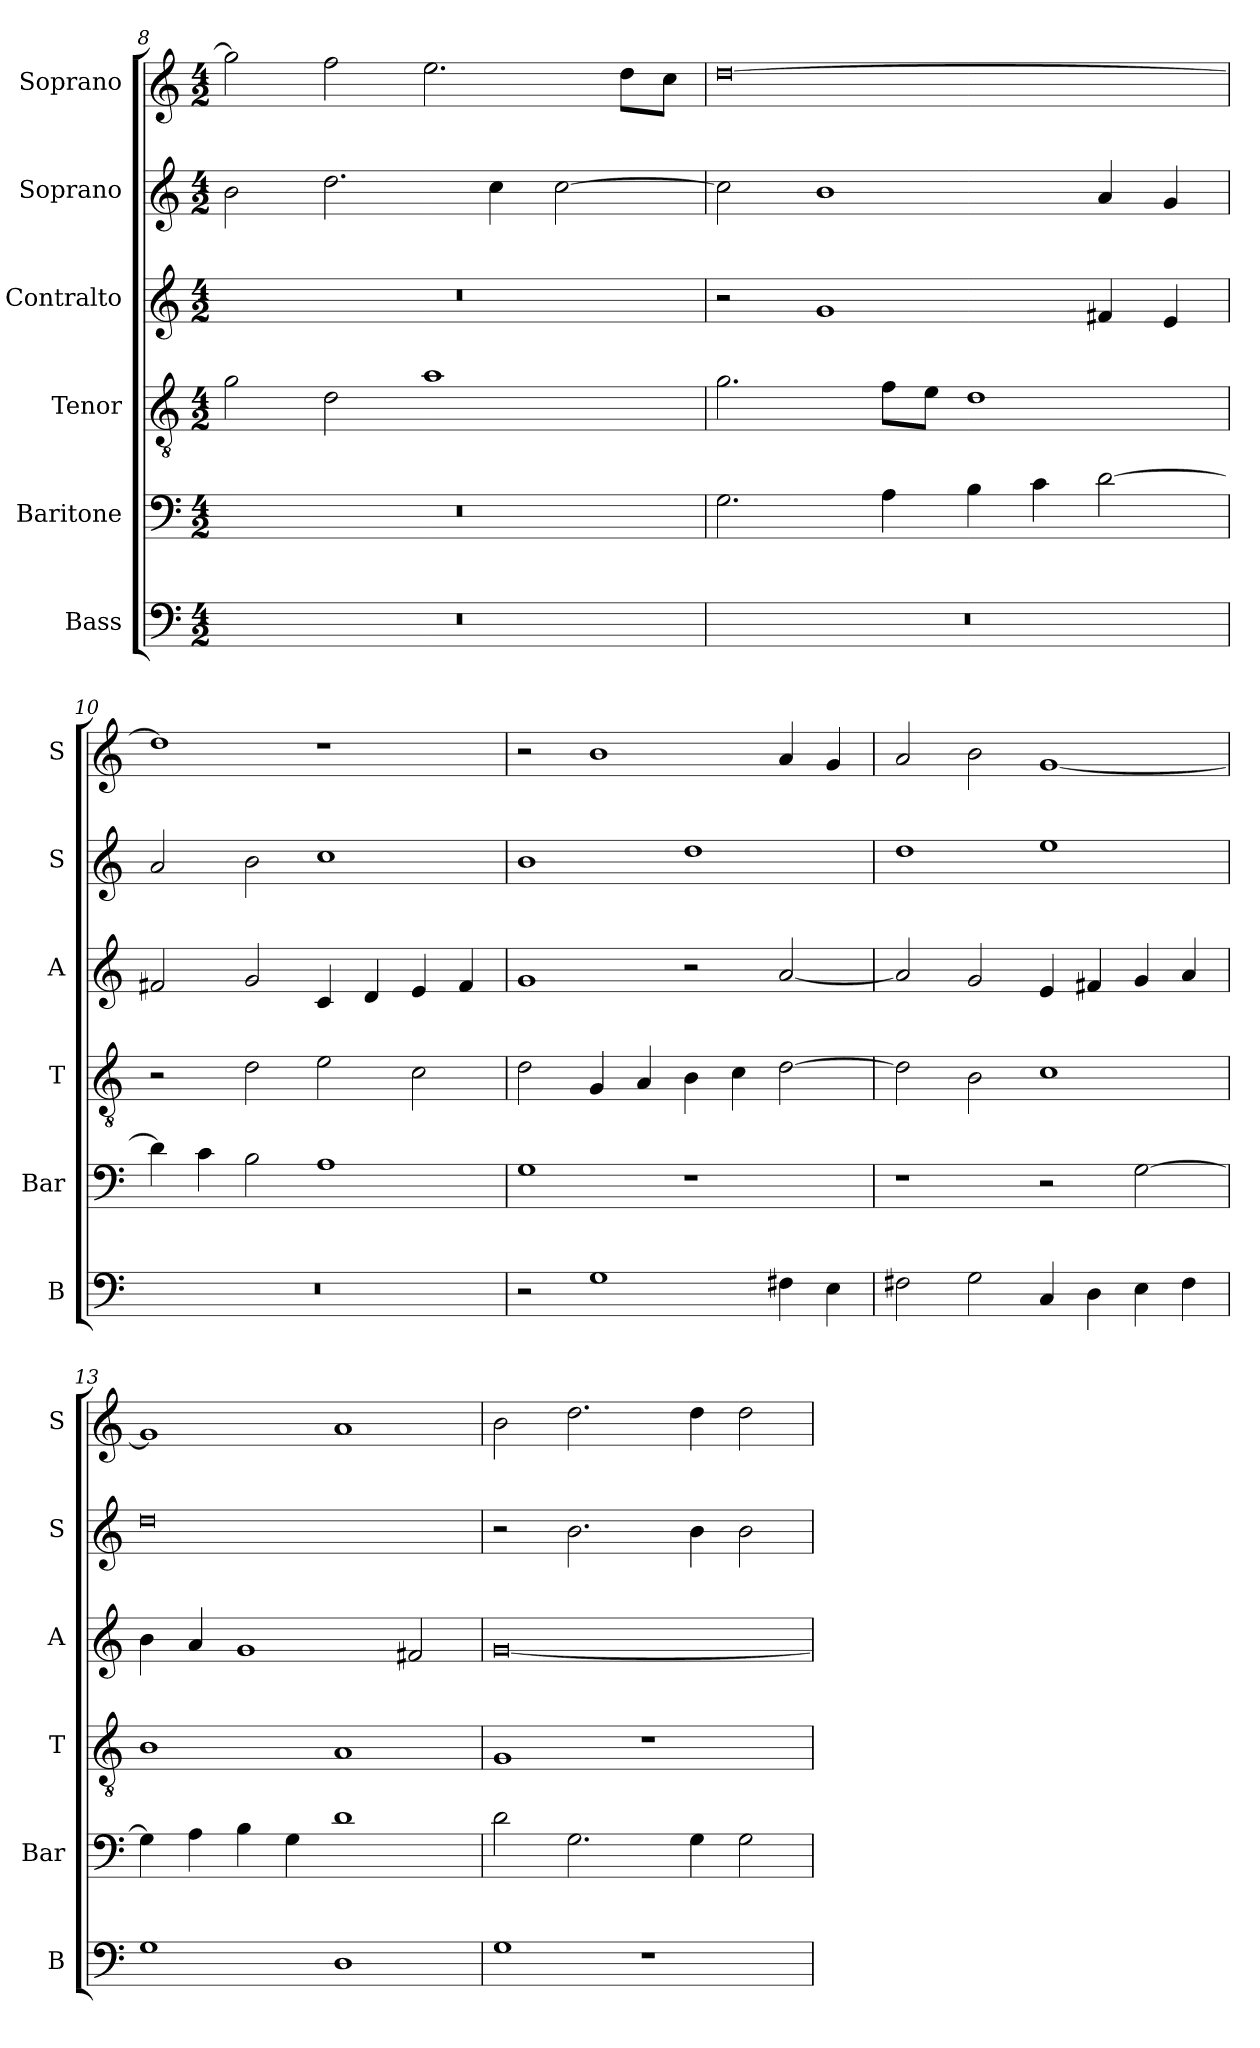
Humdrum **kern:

**kern	**kern	**kern	**kern	**kern	**kern
*part6	*part5	*part4	*part3	*part2	*part1
*staff6	*staff5	*staff4	*staff3	*staff2	*staff1
*I"Bass	*I"Baritone	*I"Tenor	*I"Contralto	*I"Soprano	*I"Soprano
*I'B	*I'Bar	*I'T	*I'A	*I'S	*I'S
*clefF4	*clefF4	*clefGv2	*clefG2	*clefG2	*clefG2
*k[]	*k[]	*k[]	*k[]	*k[]	*k[]
*G:mix	*G:mix	*G:mix	*G:mix	*G:mix	*G:mix
*M4/2	*M4/2	*M4/2	*M4/2	*M4/2	*M4/2
=8	=8	=8	=8	=8	=8
0r	0r	2g	0r	2b	2gg]
.	.	2d	.	2.dd	2ff
.	.	1a	.	.	2.ee
.	.	.	.	4cc	.
.	.	.	.	[2cc	.
.	.	.	.	.	8dd\L
.	.	.	.	.	8cc\J
=9	=9	=9	=9	=9	=9
0r	2.G	2.g	2r	2cc]	[0dd
.	.	.	1g	1b	.
.	4A	8f\L	.	.	.
.	.	8e\J	.	.	.
.	4B	1d	.	.	.
.	4c	.	.	.	.
.	[2d	.	4f#X	4a	.
.	.	.	4e	4g	.
=10	=10	=10	=10	=10	=10
0r	4d]	2r	2f#X	2a	1dd]
.	4c	.	.	.	.
.	2B	2d	2g	2b	.
.	1A	2e	4c	1cc	1r
.	.	.	4d	.	.
.	.	2c	4e	.	.
.	.	.	4f#	.	.
=11	=11	=11	=11	=11	=11
2r	1G	2d	1g	1b	2r
1G	.	4G	.	.	1b
.	.	4A	.	.	.
.	1r	4B	2r	1dd	.
.	.	4c	.	.	.
4F#X	.	[2d	[2a	.	4a
4E	.	.	.	.	4g
=12	=12	=12	=12	=12	=12
2F#X	1r	2d]	2a]	1dd	2a
2G	.	2B	2g	.	2b
4C	2r	1c	4e	1ee	[1g
4D	.	.	4f#X	.	.
4E	[2G	.	4g	.	.
4F#	.	.	4a	.	.
=13	=13	=13	=13	=13	=13
1G	4G]	1B	4b	0dd	1g]
.	4A	.	4a	.	.
.	4B	.	1g	.	.
.	4G	.	.	.	.
1D	1d	1A	.	.	1a
.	.	.	2f#X	.	.
=14	=14	=14	=14	=14	=14
1G	2d	1G	[0g	2r	2b
.	2.G	.	.	2.b	2.dd
1r	.	1r	.	.	.
.	4G	.	.	4b	4dd
.	2G	.	.	2b	2dd
=	=	=	=	=	=
*-	*-	*-	*-	*-	*-
